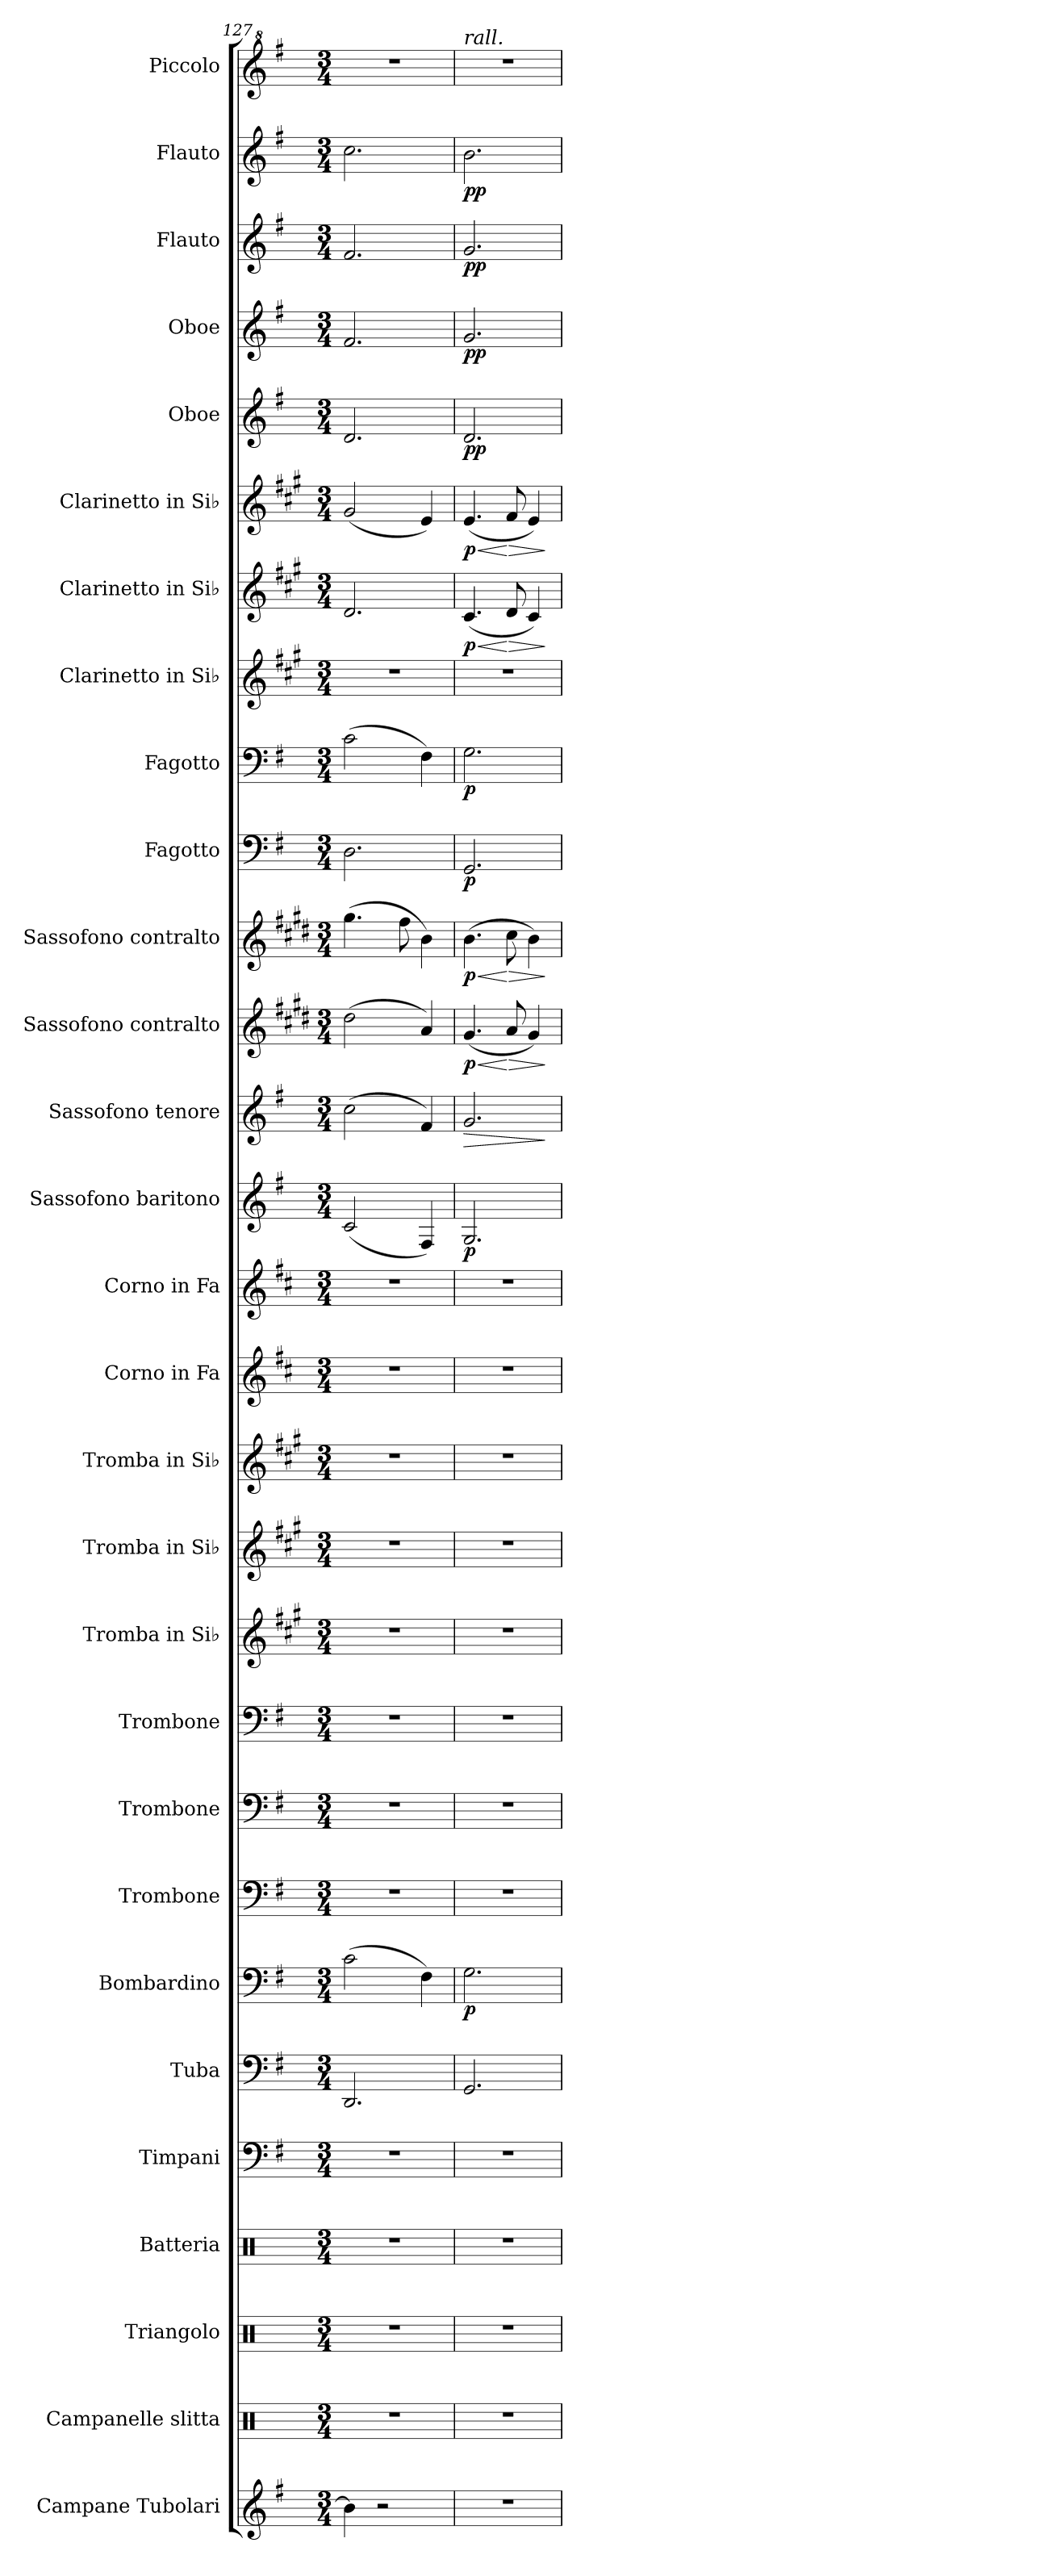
**kern	**kern	**kern	**kern	**kern	**kern	**kern	**dynam	**kern	**kern	**kern	**kern	**kern	**kern	**kern	**kern	**kern	**dynam	**kern	**dynam	**kern	**dynam	**kern	**dynam	**kern	**dynam	**kern	**dynam	**kern	**kern	**dynam	**kern	**dynam	**kern	**dynam	**kern	**dynam	**kern	**dynam	**kern	**dynam	**kern
*part29	*part28	*part27	*part26	*part25	*part24	*part23	*part23	*part22	*part21	*part20	*part19	*part18	*part17	*part16	*part15	*part14	*part14	*part13	*part13	*part12	*part12	*part11	*part11	*part10	*part10	*part9	*part9	*part8	*part7	*part7	*part6	*part6	*part5	*part5	*part4	*part4	*part3	*part3	*part2	*part2	*part1
*staff29	*staff28	*staff27	*staff26	*staff25	*staff24	*staff23	*staff23	*staff22	*staff21	*staff20	*staff19	*staff18	*staff17	*staff16	*staff15	*staff14	*staff14	*staff13	*staff13	*staff12	*staff12	*staff11	*staff11	*staff10	*staff10	*staff9	*staff9	*staff8	*staff7	*staff7	*staff6	*staff6	*staff5	*staff5	*staff4	*staff4	*staff3	*staff3	*staff2	*staff2	*staff1
*I"Campane Tubolari	*I"Campanelle slitta	*I"Triangolo	*I"Batteria	*I"Timpani	*I"Tuba	*I"Bombardino	*	*I"Trombone	*I"Trombone	*I"Trombone	*I"Tromba in Si♭	*I"Tromba in Si♭	*I"Tromba in Si♭	*I"Corno in Fa	*I"Corno in Fa	*I"Sassofono baritono	*	*I"Sassofono tenore	*	*I"Sassofono contralto	*	*I"Sassofono contralto	*	*I"Fagotto	*	*I"Fagotto	*	*I"Clarinetto in Si♭	*I"Clarinetto in Si♭	*	*I"Clarinetto in Si♭	*	*I"Oboe	*	*I"Oboe	*	*I"Flauto	*	*I"Flauto	*	*I"Piccolo
*I'Camp. tb.	*	*I'Triang.	*I'Batt.	*I'Timp.	*I'Tba.	*	*	*I'Tbn.	*I'Tbn.	*I'Tbn.	*I'Tr. Si♭	*I'Tr. Si♭	*I'Tr. Si♭	*I'Cor. Fa	*I'Cor. Fa	*	*	*	*	*	*	*	*	*I'Fag.	*	*I'Fag.	*	*I'Cl. Si♭	*I'Cl. Si♭	*	*I'Cl. Si♭	*	*I'Ob.	*	*I'Ob.	*	*I'Fl.	*	*I'Fl.	*	*
*clefG2	*clefX	*clefX	*clefX	*clefF4	*clefF4	*clefF4	*	*clefF4	*clefF4	*clefF4	*clefG2	*clefG2	*clefG2	*clefG2	*clefG2	*clefG2	*	*clefG2	*	*clefG2	*	*clefG2	*	*clefF4	*	*clefF4	*	*clefG2	*clefG2	*	*clefG2	*	*clefG2	*	*clefG2	*	*clefG2	*	*clefG2	*	*clefG^2
*	*	*	*	*	*	*	*	*	*	*	*ITrd1c2	*ITrd1c2	*ITrd1c2	*ITrd4c7	*ITrd4c7	*ITrd12c21	*	*ITrd8c14	*	*ITrd5c9	*	*ITrd5c9	*	*	*	*	*	*ITrd1c2	*ITrd1c2	*	*ITrd1c2	*	*	*	*	*	*	*	*	*	*ITrd-7c-12
*k[f#]	*k[]	*k[]	*k[]	*k[f#]	*k[f#]	*k[f#]	*	*k[f#]	*k[f#]	*k[f#]	*k[f#]	*k[f#]	*k[f#]	*k[f#]	*k[f#]	*k[f#]	*	*k[f#]	*	*k[f#]	*	*k[f#]	*	*k[f#]	*	*k[f#]	*	*k[f#]	*k[f#]	*	*k[f#]	*	*k[f#]	*	*k[f#]	*	*k[f#]	*	*k[f#]	*	*k[f#]
*M3/4	*M3/4	*M3/4	*M3/4	*M3/4	*M3/4	*M3/4	*	*M3/4	*M3/4	*M3/4	*M3/4	*M3/4	*M3/4	*M3/4	*M3/4	*M3/4	*	*M3/4	*	*M3/4	*	*M3/4	*	*M3/4	*	*M3/4	*	*M3/4	*M3/4	*	*M3/4	*	*M3/4	*	*M3/4	*	*M3/4	*	*M3/4	*	*M3/4
=127	=127	=127	=127	=127	=127	=127	=127	=127	=127	=127	=127	=127	=127	=127	=127	=127	=127	=127	=127	=127	=127	=127	=127	=127	=127	=127	=127	=127	=127	=127	=127	=127	=127	=127	=127	=127	=127	=127	=127	=127	=127
4b\]	2.r	2.r	2.r	2.r	2.DD/	(2c\	.	2.r	2.r	2.r	2.r	2.r	2.r	2.r	2.r	(2C/	.	(2c\	.	(2f#\	.	(4.b\	.	2.D\	.	(2c\	.	2.r	2.c/	.	(2f#/	.	2.d/	.	2.f#/	.	2.f#/	.	2.cc\	.	2.r
2r	.	.	.	.	.	.	.	.	.	.	.	.	.	.	.	.	.	.	.	.	.	.	.	.	.	.	.	.	.	.	.	.	.	.	.	.	.	.	.	.	.
.	.	.	.	.	.	.	.	.	.	.	.	.	.	.	.	.	.	.	.	.	.	8a\	.	.	.	.	.	.	.	.	.	.	.	.	.	.	.	.	.	.	.
.	.	.	.	.	.	4F#\)	.	.	.	.	.	.	.	.	.	4FF#/)	.	4F#/)	.	4c/)	.	4d\)	.	.	.	4F#\)	.	.	.	.	4d/)	.	.	.	.	.	.	.	.	.	.
=128	=128	=128	=128	=128	=128	=128	=128	=128	=128	=128	=128	=128	=128	=128	=128	=128	=128	=128	=128	=128	=128	=128	=128	=128	=128	=128	=128	=128	=128	=128	=128	=128	=128	=128	=128	=128	=128	=128	=128	=128	=128
!	!	!	!	!	!	!	!	!	!	!	!	!	!	!	!	!	!	!	!	!	!	!	!	!	!	!	!	!	!	!	!	!	!	!	!	!	!	!	!	!	!LO:TX:a:i:t=rall.
!	!	!	!	!	!	!	!LO:DY:b	!	!	!	!	!	!	!	!	!	!LO:DY:b	!	!LO:HP:b	!	!LO:HP:b	!	!LO:HP:b	!	!	!	!	!	!	!LO:HP:b	!	!LO:HP:b	!	!	!	!	!	!	!	!	!
!	!	!	!	!	!	!	!	!	!	!	!	!	!	!	!	!	!	!	!	!	!LO:DY:n=1:b	!	!LO:DY:n=1:b	!	!LO:DY:b	!	!LO:DY:b	!	!	!LO:DY:n=1:b	!	!LO:DY:n=1:b	!	!LO:DY:b	!	!LO:DY:b	!	!LO:DY:b	!	!LO:DY:b	!
2.r	2.r	2.r	2.r	2.r	2.GG/	2.G\	p	2.r	2.r	2.r	2.r	2.r	2.r	2.r	2.r	2.GG/	p	2.G/	>	(4.B/	< p	(4.d\	< p	2.GG/	p	2.G\	p	2.r	(4.B/	< p	(4.d/	< p	2.d/	pp	2.g/	pp	2.g/	pp	2.b\	pp	2.r
!	!	!	!	!	!	!	!	!	!	!	!	!	!	!	!	!	!	!	!	!	!LO:HP:n=1:b	!	!LO:HP:n=1:b	!	!	!	!	!	!	!LO:HP:n=1:b	!	!LO:HP:n=1:b	!	!	!	!	!	!	!	!	!
.	.	.	.	.	.	.	.	.	.	.	.	.	.	.	.	.	.	.	.	8c/	[ >	8e\	[ >	.	.	.	.	.	8c/	[ >	8e/	[ >	.	.	.	.	.	.	.	.	.
.	.	.	.	.	.	.	.	.	.	.	.	.	.	.	.	.	.	.	.	4B/)	.	4d\)	.	.	.	.	.	.	4B/)	.	4d/)	.	.	.	.	.	.	.	.	.	.
.	.	.	.	.	.	.	.	.	.	.	.	.	.	.	.	.	.	.	]	.	]	.	]	.	.	.	.	.	.	]	.	]	.	.	.	.	.	.	.	.	.
=	=	=	=	=	=	=	=	=	=	=	=	=	=	=	=	=	=	=	=	=	=	=	=	=	=	=	=	=	=	=	=	=	=	=	=	=	=	=	=	=	=
*-	*-	*-	*-	*-	*-	*-	*-	*-	*-	*-	*-	*-	*-	*-	*-	*-	*-	*-	*-	*-	*-	*-	*-	*-	*-	*-	*-	*-	*-	*-	*-	*-	*-	*-	*-	*-	*-	*-	*-	*-	*-
